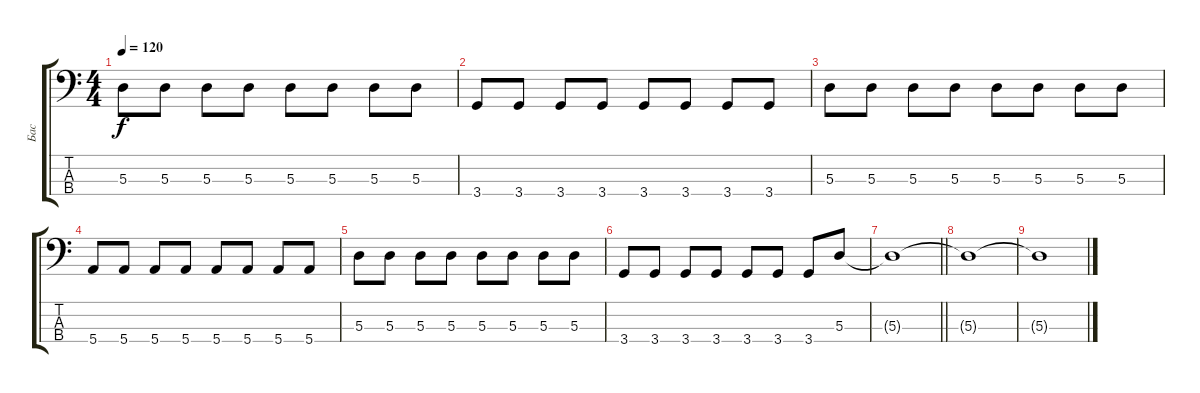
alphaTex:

\track ("Бас" "Бас") {instrument electricbassfinger}
\staff {score tabs}
\tuning (G2 D2 A1 E1) {hide}
\ts (4 4)
\tempo 120
\clef f4
\ks c
5.3.8{dy f} 5.3.8 5.3.8 5.3.8 5.3.8 5.3.8 5.3.8 5.3.8 |
3.4.8 3.4.8 3.4.8 3.4.8 3.4.8 3.4.8 3.4.8 3.4.8 |
5.3.8 5.3.8 5.3.8 5.3.8 5.3.8 5.3.8 5.3.8 5.3.8 |
5.4.8 5.4.8 5.4.8 5.4.8 5.4.8 5.4.8 5.4.8 5.4.8 |
5.3.8 5.3.8 5.3.8 5.3.8 5.3.8 5.3.8 5.3.8 5.3.8 |
3.4.8 3.4.8 3.4.8 3.4.8 3.4.8 3.4.8 3.4.8 5.3.8 |
\barLineRight lightlight
5.3{t}.1 |
5.3{t}.1 |
5.3{t}.1
